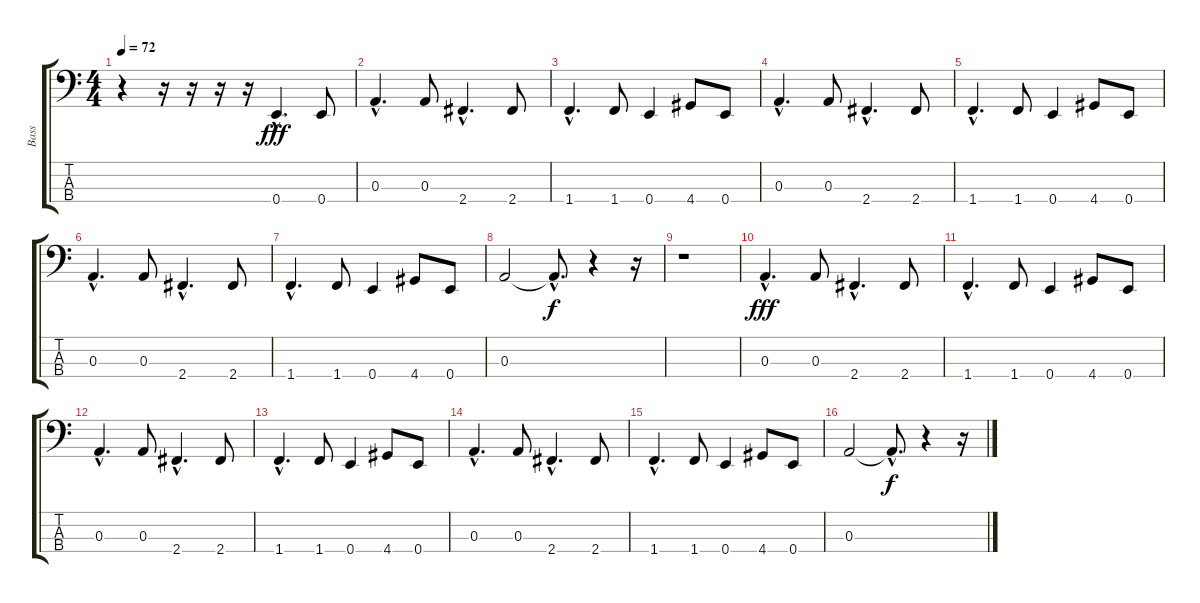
\track ("Bass" "Bass") {instrument fretlessbass}
\staff {score tabs}
\tuning (G2 D2 A1 E1) {hide}
\ts (4 4)
\tempo 72
\clef f4
\ks c
r.4{dy fff} r.16 r.16 r.16 r.16 0.4{hac}.4{d} 0.4.8 |
0.3{hac}.4{d} 0.3.8 2.4{hac}.4{d} 2.4.8 |
1.4{hac}.4{d} 1.4.8 0.4.4 4.4.8 0.4.8 |
0.3{hac}.4{d} 0.3.8 2.4{hac}.4{d} 2.4.8 |
1.4{hac}.4{d} 1.4.8 0.4.4 4.4.8 0.4.8 |
0.3{hac}.4{d} 0.3.8 2.4{hac}.4{d} 2.4.8 |
1.4{hac}.4{d} 1.4.8 0.4.4 4.4.8 0.4.8 |
0.3.2 0.3{hac t}.8{d dy f} r.4 r.16 |
r.1 |
0.3{hac}.4{d dy fff} 0.3.8 2.4{hac}.4{d} 2.4.8 |
1.4{hac}.4{d} 1.4.8{volume 15} 0.4.4{volume 15} 4.4.8{volume 13} 0.4.8{volume 12} |
0.3{hac}.4{d volume 12} 0.3.8{volume 10} 2.4{hac}.4{d volume 9} 2.4.8{volume 8} |
1.4{hac}.4{d volume 7} 1.4.8{volume 5} 0.4.4{volume 5} 4.4.8{volume 4} 0.4.8{volume 3} |
0.3{hac}.4{d volume 2} 0.3.8{volume 0} 2.4{hac}.4{d} 2.4.8 |
1.4{hac}.4{d} 1.4.8 0.4.4 4.4.8 0.4.8 |
0.3.2 0.3{hac t}.8{d dy f} r.4 r.16
